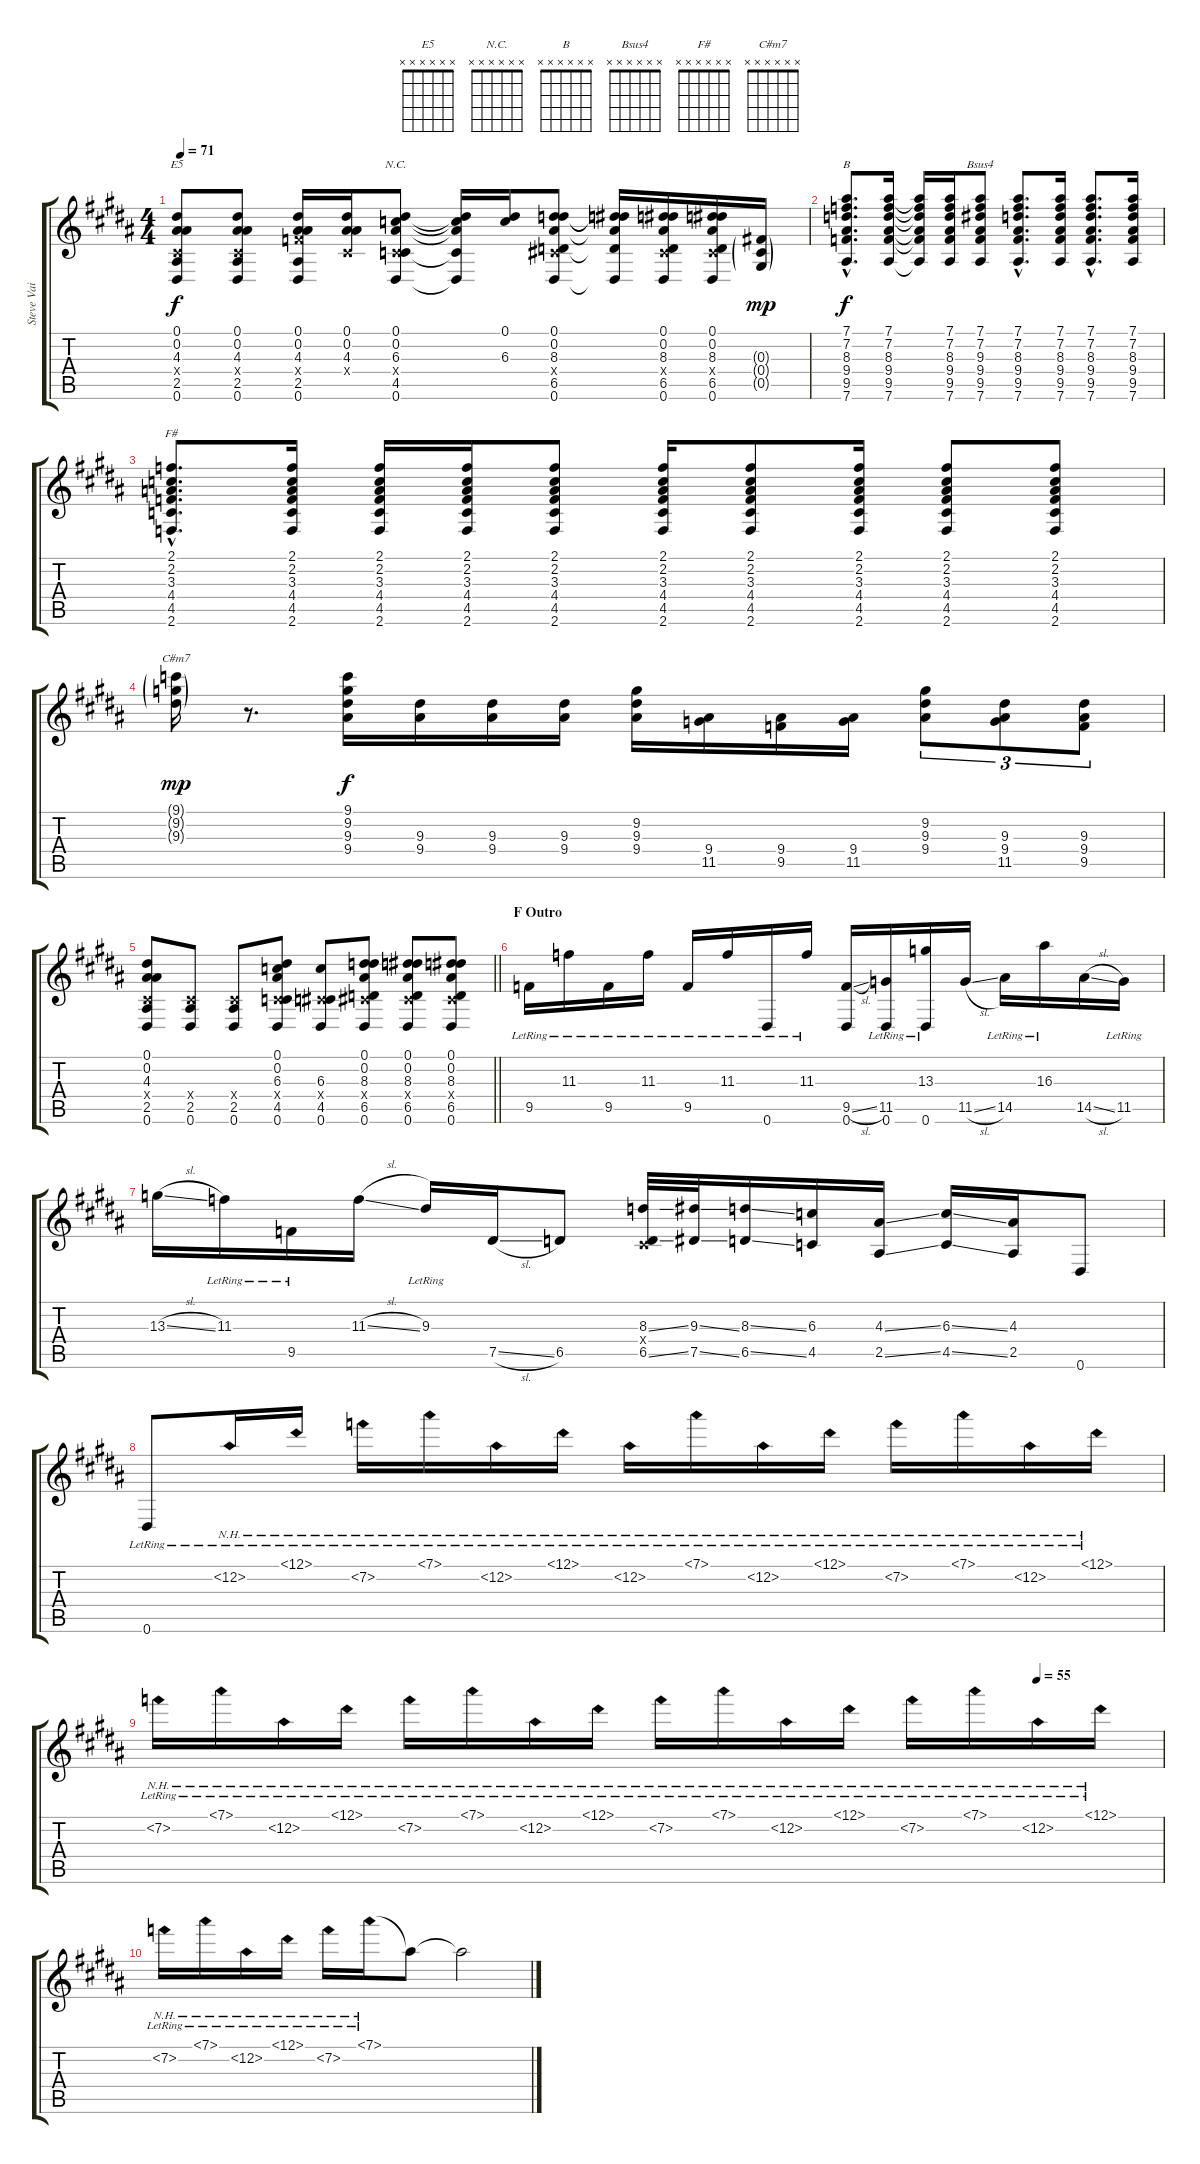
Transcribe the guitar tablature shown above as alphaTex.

\track ("Steve Vai" "Steve Vai") {instrument acousticguitarsteel}
\staff {score tabs}
\tuning (Eb4 Bb3 Gb3 Db3 Ab2 Eb2) {hide}
\chord ("E5" x x x x x x)
\chord ("N.C." x x x x x x)
\chord ("B" x x x x x x)
\chord ("Bsus4" x x x x x x)
\chord ("F#" x x x x x x)
\chord ("C#m7" x x x x x x)
\ts (4 4)
\tempo 71
\clef g2
\ks b
(0.1 0.2 4.3 0.4{x} 2.5 0.6).8{ch "E5" dy f} (0.1 0.2 4.3 0.4{x} 2.5 0.6).8 (0.1 0.2 4.3 4.4{x} 2.5 0.6).16 (0.1 0.2 4.3 0.4{x}).16 (0.1 0.2 6.3 0.4{x} 4.5 0.6).8{ch "N.C."} (0.1{t} 0.2{t} 6.3{t} 4.5{t} 0.6{t}).16 (0.1 6.3).16 (0.1 0.2 8.3 0.4{x} 6.5 0.6).8 (0.1{t} 0.2{t} 8.3{t} 6.5{t} 0.6{t}).16 (0.1 0.2 8.3 0.4{x} 6.5 0.6).16 (0.1 0.2 8.3 0.4{x} 6.5 0.6).16 (0.3{g} 0.4{g} 0.5{g}).16{dy mp} |
(7.1{hac} 7.2{hac} 8.3{hac} 9.4{hac} 9.5{hac} 7.6{hac}).8{d ch "B" dy f} (7.1 7.2 8.3 9.4 9.5 7.6).16 (7.1{t} 7.2{t} 8.3{t} 9.4{t} 9.5{t} 7.6{t}).16 (7.1 7.2 8.3 9.4 9.5 7.6).16 (7.1 7.2 9.3 9.4 9.5 7.6).8{ch "Bsus4"} (7.1{hac} 7.2{hac} 8.3{hac} 9.4{hac} 9.5{hac} 7.6{hac}).8{d} (7.1 7.2 8.3 9.4 9.5 7.6).16 (7.1{hac} 7.2{hac} 8.3{hac} 9.4{hac} 9.5{hac} 7.6{hac}).8{d} (7.1 7.2 8.3 9.4 9.5 7.6).16 |
(2.1{hac} 2.2{hac} 3.3{hac} 4.4{hac} 4.5{hac} 2.6{hac}).8{d ch "F#"} (2.1 2.2 3.3 4.4 4.5 2.6).16 (2.1 2.2 3.3 4.4 4.5 2.6).16 (2.1 2.2 3.3 4.4 4.5 2.6).16 (2.1 2.2 3.3 4.4 4.5 2.6).8 (2.1 2.2 3.3 4.4 4.5 2.6).16 (2.1 2.2 3.3 4.4 4.5 2.6).8 (2.1 2.2 3.3 4.4 4.5 2.6).16 (2.1 2.2 3.3 4.4 4.5 2.6).8 (2.1 2.2 3.3 4.4 4.5 2.6).8 |
(9.1{g} 9.2{g} 9.3{g}).16{ch "C#m7" dy mp} r.8{d} (9.1 9.2 9.3 9.4).16{dy f} (9.3 9.4).16 (9.3 9.4).16 (9.3 9.4).16 (9.2 9.3 9.4).16 (9.4 11.5).16 (9.4 9.5).16 (9.4 11.5).16 (9.2 9.3 9.4).8{tu (3 2)} (9.3 9.4 11.5).8{tu (3 2)} (9.3 9.4 9.5).8{tu (3 2)} |
\barLineRight lightlight
(0.1 0.2 4.3 0.4{x} 2.5 0.6).8 (0.4{x} 2.5 0.6).8 (0.4{x} 2.5 0.6).8 (0.1 0.2 6.3 0.4{x} 4.5 0.6).8 (6.3 0.4{x} 4.5 0.6).8 (0.1 0.2 8.3 0.4{x} 6.5 0.6).8 (0.1 0.2 8.3 0.4{x} 6.5 0.6).8 (0.1 0.2 8.3 0.4{x} 6.5 0.6).8 |
\section ("" "F Outro")
9.5{lr}.16 11.3{lr}.16 9.5{lr}.16 11.3{lr}.16 9.5{lr}.16 11.3{lr}.16 0.6{lr}.16 11.3{lr}.16 (9.5{sl} 0.6).16 (11.5{lr} 0.6).16 (13.3{lr} 0.6{lr}).16 11.5{sl}.16 14.5{lr}.16 16.3{lr}.16 14.5{sl}.16 11.5{lr}.16 |
13.3{sl}.16 11.3{lr}.16 9.5{lr}.16 11.3{sl}.16 9.3{lr}.16 7.5{sl}.16 6.5.8 (8.3{ss} 0.4{x} 6.5{ss}).32 (9.3{ss} 7.5{ss}).32 (8.3{ss} 6.5{ss}).16 (6.3 4.5).16 (4.3{ss} 2.5{ss}).16 (6.3{ss} 4.5{ss}).16 (4.3 2.5).16 0.6.8 |
0.6{lr}.8 12.2{nh lr}.16 12.1{nh lr}.16 7.2{nh lr}.16 7.1{nh lr}.16 12.2{nh lr}.16 12.1{nh lr}.16 0.2{nh lr}.16 7.1{nh lr}.16 12.2{nh lr}.16 12.1{nh lr}.16 7.2{nh lr}.16 7.1{nh lr}.16 12.2{nh lr}.16 12.1{nh lr}.16 |
\tempo (55 0.875)
7.2{nh lr}.16 7.1{nh lr}.16 12.2{nh lr}.16 12.1{nh lr}.16 7.2{nh lr}.16 7.1{nh lr}.16 12.2{nh lr}.16 12.1{nh lr}.16 7.2{nh lr}.16 7.1{nh lr}.16 12.2{nh lr}.16 12.1{nh lr}.16 7.2{nh lr}.16 7.1{nh lr}.16 12.2{nh lr}.16 12.1{nh lr}.16 |
7.2{nh lr}.16 7.1{nh lr}.16 12.2{nh lr}.16 0.1{nh lr}.16 7.2{nh lr}.16 7.1{nh lr}.16 7.1{t}.8 7.1{t}.2
